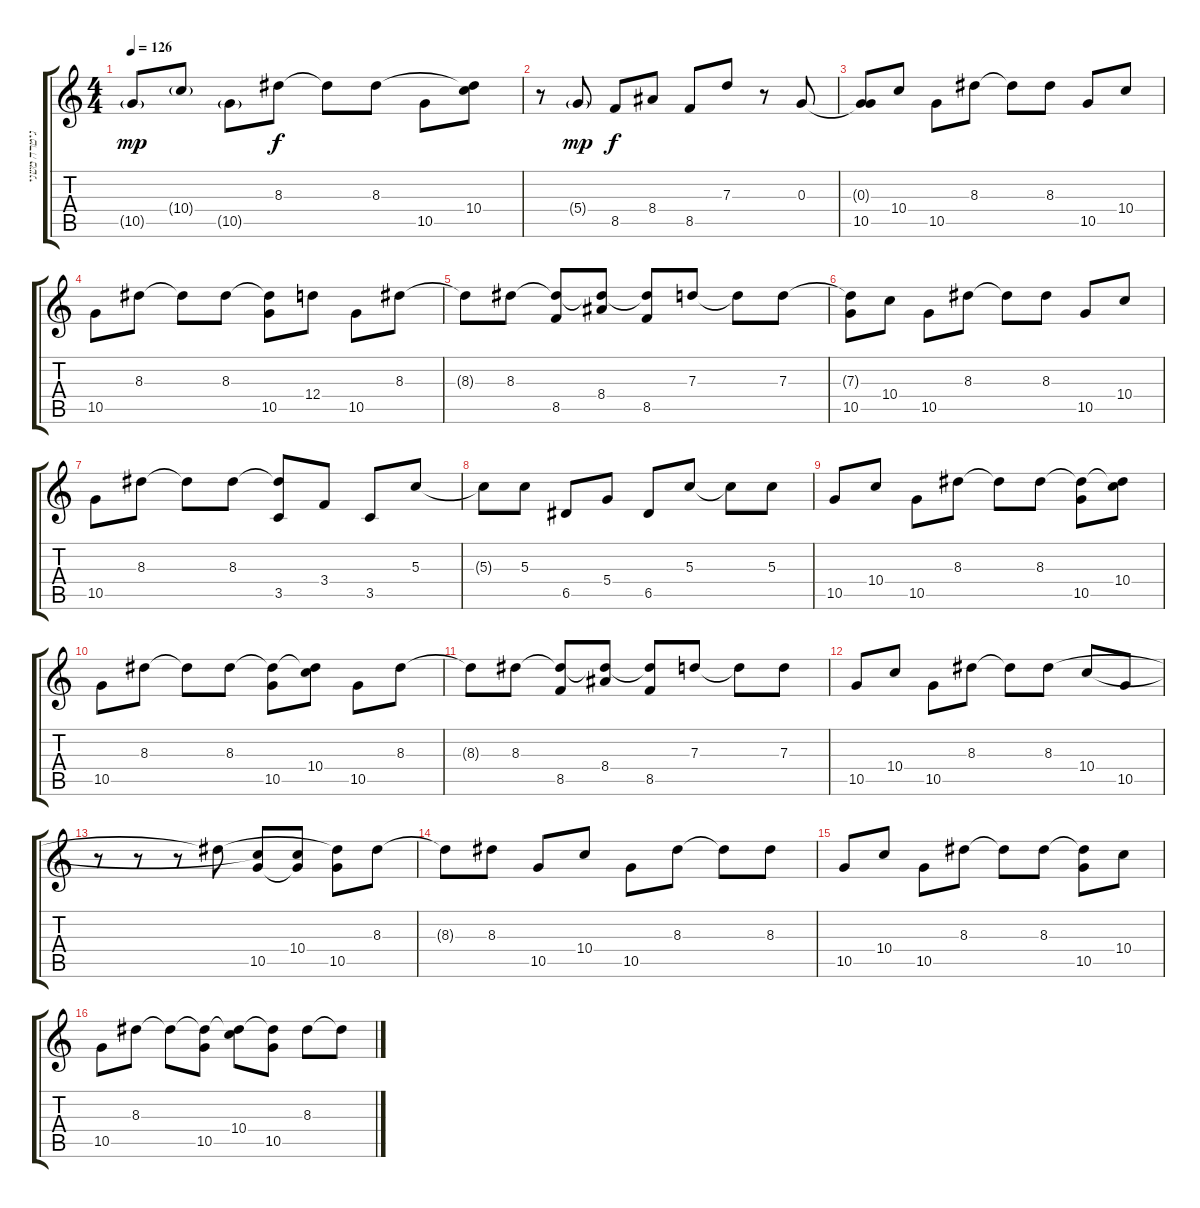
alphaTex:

\track ("גיטרה משנית" "גיטרה משני") {instrument electricguitarclean}
\staff {score tabs}
\tuning (E4 B3 G3 D3 A2 E2) {hide}
\ts (4 4)
\tempo 126
\clef g2
\ks c
10.5{g}.8{dy mp} 10.4{g}.8 10.5{g}.8 8.3.8{dy f} 8.3{t}.8 8.3.8 10.5.8 (8.3{t} 10.4).8 |
r.8 5.4{g}.8{dy mp} 8.5.8{dy f} 8.4.8 8.5.8 7.3.8 r.8 0.3.8 |
(0.3{t} 10.5).8 10.4.8 10.5.8 8.3.8 8.3{t}.8 8.3.8 10.5.8 10.4.8 |
10.5.8 8.3.8 8.3{t}.8 8.3.8 (8.3{t} 10.5).8 12.4.8 10.5.8 8.3.8 |
8.3{t}.8 8.3.8 (8.3{t} 8.5).8 (8.3{t} 8.4).8 (8.3{t} 8.5).8 7.3.8 7.3{t}.8 7.3.8 |
(7.3{t} 10.5).8 10.4.8 10.5.8 8.3.8 8.3{t}.8 8.3.8 10.5.8 10.4.8 |
10.5.8 8.3.8 8.3{t}.8 8.3.8 (8.3{t} 3.5).8 3.4.8 3.5.8 5.3.8 |
5.3{t}.8 5.3.8 6.5.8 5.4.8 6.5.8 5.3.8 5.3{t}.8 5.3.8 |
10.5.8 10.4.8 10.5.8 8.3.8 8.3{t}.8 8.3.8 (8.3{t} 10.5).8 (8.3{t} 10.4).8 |
10.5.8 8.3.8 8.3{t}.8 8.3.8 (8.3{t} 10.5).8 (8.3{t} 10.4).8 10.5.8 8.3.8 |
8.3{t}.8 8.3.8 (8.3{t} 8.5).8 (8.3{t} 8.4).8 (8.3{t} 8.5).8 7.3.8 7.3{t}.8 7.3.8 |
10.5.8 10.4.8 10.5.8 8.3.8 8.3{t}.8 8.3.8 10.4.8 10.5.8 |
r.8 r.8 r.8 8.3{t}.8 (10.4{t} 10.5).8 (10.4 10.5{t}).8 (8.3{t} 10.5).8 8.3.8 |
8.3{t}.8 8.3.8 10.5.8 10.4.8 10.5.8 8.3.8 8.3{t}.8 8.3.8 |
10.5.8 10.4.8 10.5.8 8.3.8 8.3{t}.8 8.3.8 (8.3{t} 10.5).8 10.4.8 |
10.5.8 8.3.8 8.3{t}.8 (8.3{t} 10.5).8 (8.3{t} 10.4).8 (8.3{t} 10.5).8 8.3.8 8.3{t}.8
